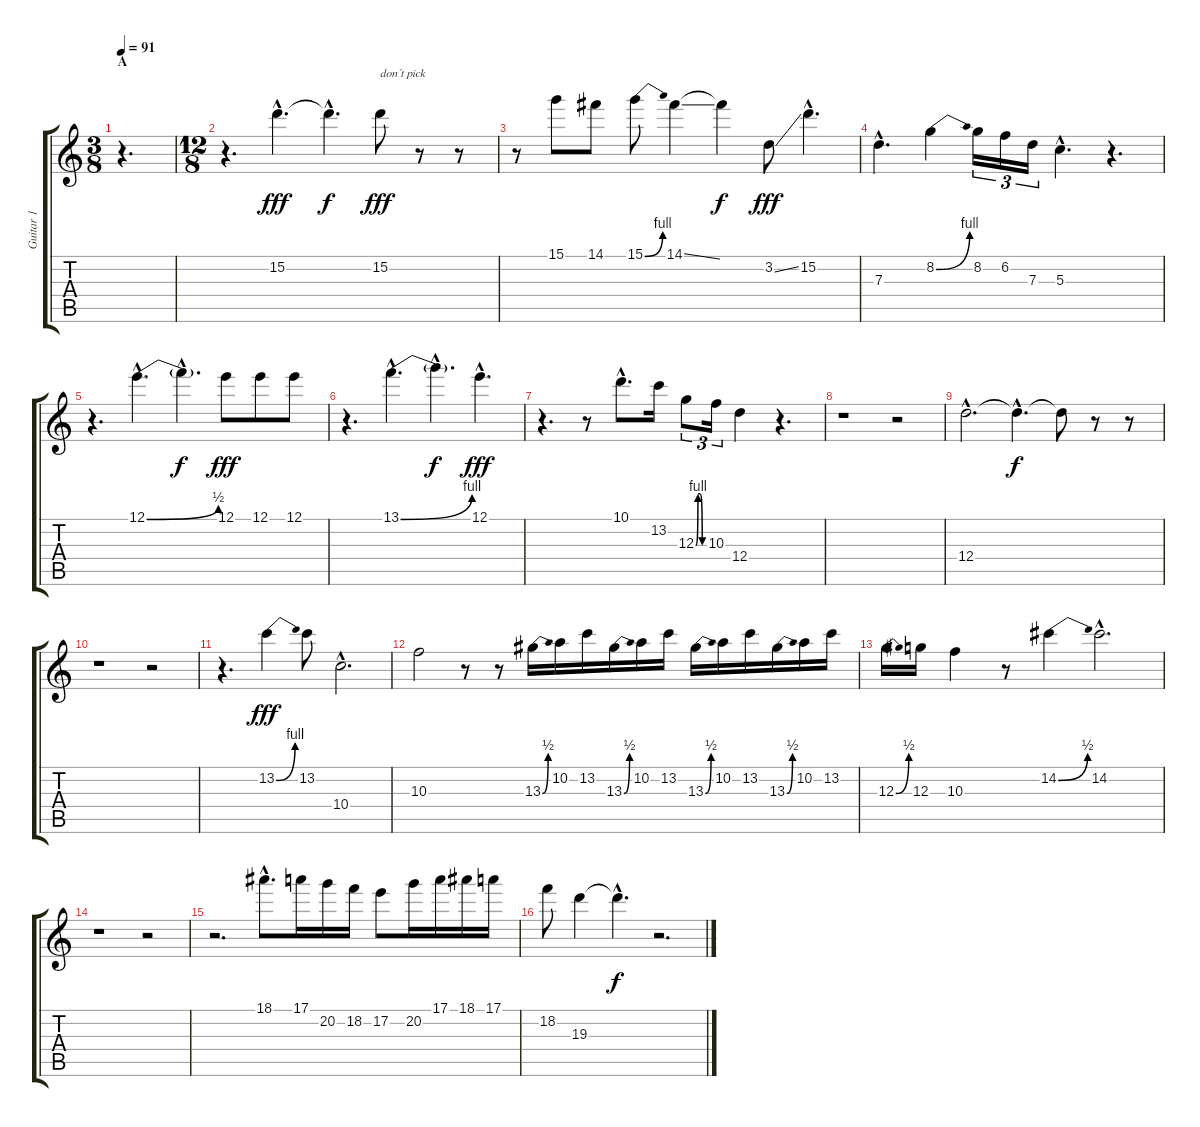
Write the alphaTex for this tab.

\track ("Guitar 1" "Guitar 1") {instrument distortionguitar}
\staff {score tabs}
\tuning (E4 B3 G3 D3 A2 E2) {hide}
\ts (3 8)
\section ("" "A")
\tempo 91
\clef g2
\ks c
r.4{d dy fff instrument distortionguitar} |
\ts (12 8)
r.4{d} 15.2{hac}.4{d} 15.2{hac t}.4{d dy f} 15.2.8{txt "don´t pick" dy fff} r.8 r.8 |
r.8 15.1.8 14.1.8 15.1{be (bend 0 0 60 4)}.8 14.1{ss}.4 14.1{t}.4{dy f} 3.2{ss}.8{dy fff} 15.2{hac}.4{d} |
7.3{hac}.4{d} 8.2{be (bend 0 0 60 4)}.4 8.2.16{tu (3 2)} 6.2.16{tu (3 2)} 7.3.16{tu (3 2)} 5.3{hac}.4{d} r.4{d} |
r.4{d} 12.1{be (bend 0 0 60 2) hac}.4{d} 12.1{hac t}.4{d dy f} 12.1.8{dy fff} 12.1.8 12.1.8 |
r.4{d} 13.1{be (bend 0 0 60 4) hac}.4{d} 13.1{hac t}.4{d dy f} 12.1{hac}.4{d dy fff} |
r.4{d} r.8 10.1{hac}.8{d} 13.2.16 12.3{be (custom 0 0 15 4 30 4 45 0 60 0)}.8{tu (3 2)} 10.3.16{tu (3 2)} 12.4.4 r.4{d} |
r.1 r.2 |
12.4{hac}.2{d} 12.4{hac t}.4{d dy f} 12.4{t}.8 r.8 r.8 |
r.1 r.2 |
r.4{d} 13.2{be (bend 0 0 60 4)}.4{dy fff} 13.2.8 10.4{hac}.2{d} |
10.3.2 r.8 r.8 13.3{be (bend 0 0 60 2)}.16 10.2.16 13.2.16 13.3{be (bend 0 0 60 2)}.16 10.2.16 13.2.16 13.3{be (bend 0 0 60 2)}.16 10.2.16 13.2.16 13.3{be (bend 0 0 60 2)}.16 10.2.16 13.2.16 |
12.3{be (bend 0 0 60 2)}.16 12.3.16 10.3.4 r.8 14.2{be (bend 0 0 60 2)}.4 14.2{hac}.2{d} |
r.1 r.2 |
r.2{d} 18.1{hac}.8{d} 17.1.16 20.2.16 18.2.16 17.2.8 20.2.16 17.1.16 18.1.16 17.1.16 |
18.2.8 19.3.4 19.3{hac t}.4{d dy f} r.2{d}
